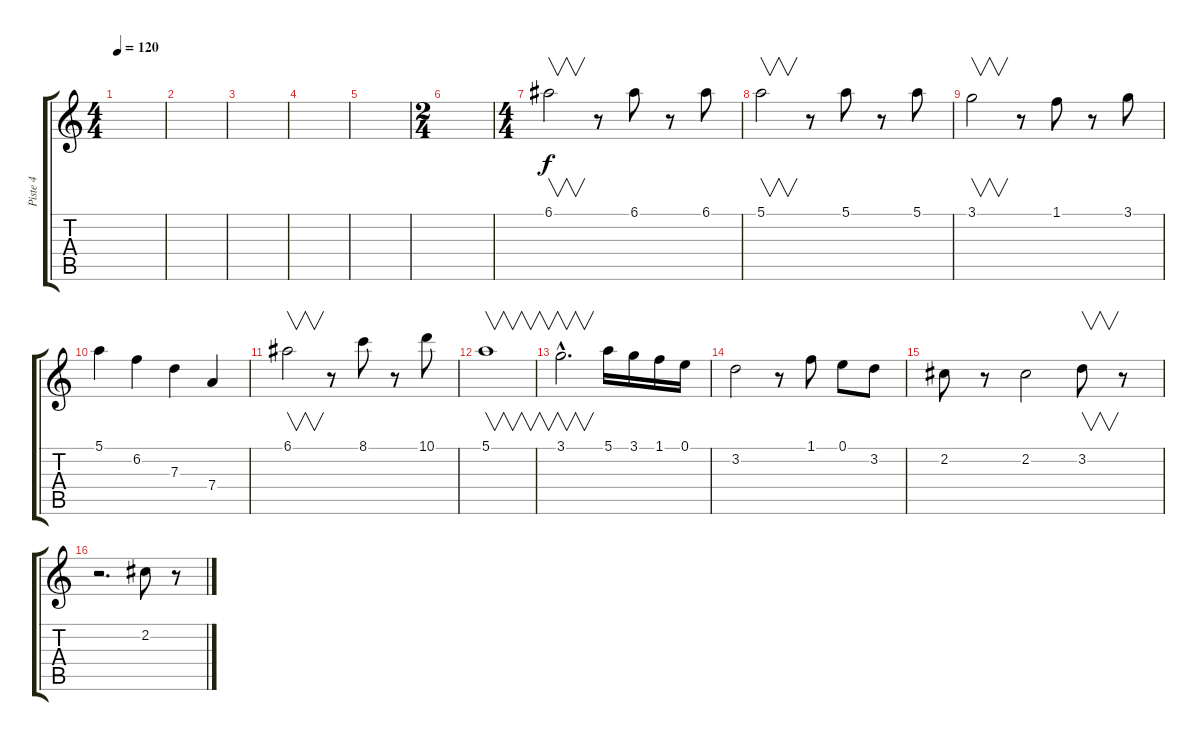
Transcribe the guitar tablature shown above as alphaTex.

\track ("Piste 4" "Piste 4") {instrument electricguitarjazz}
\staff {score tabs}
\tuning (E4 B3 G3 D3 A2 E2) {hide}
\ts (4 4)
\tempo 120
\clef g2
\ks c
|
|
|
|
|
\ts (2 4)
|
\ts (4 4)
6.1.2{v} r.8 6.1.8 r.8 6.1.8 |
5.1.2{v} r.8 5.1.8 r.8 5.1.8 |
3.1.2{v} r.8 1.1.8 r.8 3.1.8 |
5.1.4 6.2.4 7.3.4 7.4.4 |
6.1.2{v} r.8 8.1.8 r.8 10.1.8 |
5.1.1{v} |
3.1{hac}.2{v d} 5.1.16 3.1.16 1.1.16 0.1.16 |
3.2.2 r.8 1.1.8 0.1.8 3.2.8 |
2.2.8 r.8 2.2.2 3.2.8{v} r.8 |
r.2{d} 2.2.8 r.8
